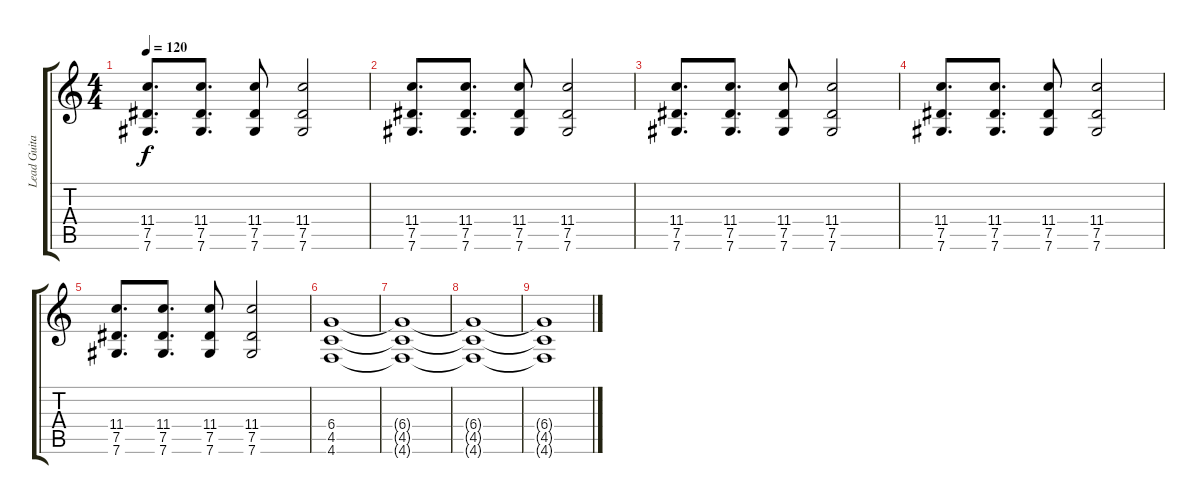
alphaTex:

\track ("Lead Guitar" "Lead Guita") {instrument distortionguitar}
\staff {score tabs}
\tuning (Eb4 Bb3 Gb3 Db3 Ab2 Db2) {hide}
\ts (4 4)
\tempo 120
\clef g2
\ks c
(11.4 7.5 7.6).8{d dy f} (11.4 7.5 7.6).8{d} (11.4 7.5 7.6).8 (11.4 7.5 7.6).2 |
(11.4 7.5 7.6).8{d} (11.4 7.5 7.6).8{d} (11.4 7.5 7.6).8 (11.4 7.5 7.6).2 |
(11.4 7.5 7.6).8{d} (11.4 7.5 7.6).8{d} (11.4 7.5 7.6).8 (11.4 7.5 7.6).2 |
(11.4 7.5 7.6).8{d} (11.4 7.5 7.6).8{d} (11.4 7.5 7.6).8 (11.4 7.5 7.6).2 |
(11.4 7.5 7.6).8{d} (11.4 7.5 7.6).8{d} (11.4 7.5 7.6).8 (11.4 7.5 7.6).2 |
(6.4 4.5 4.6).1 |
(6.4{t} 4.5{t} 4.6{t}).1 |
(6.4{t} 4.5{t} 4.6{t}).1 |
(6.4{t} 4.5{t} 4.6{t}).1
